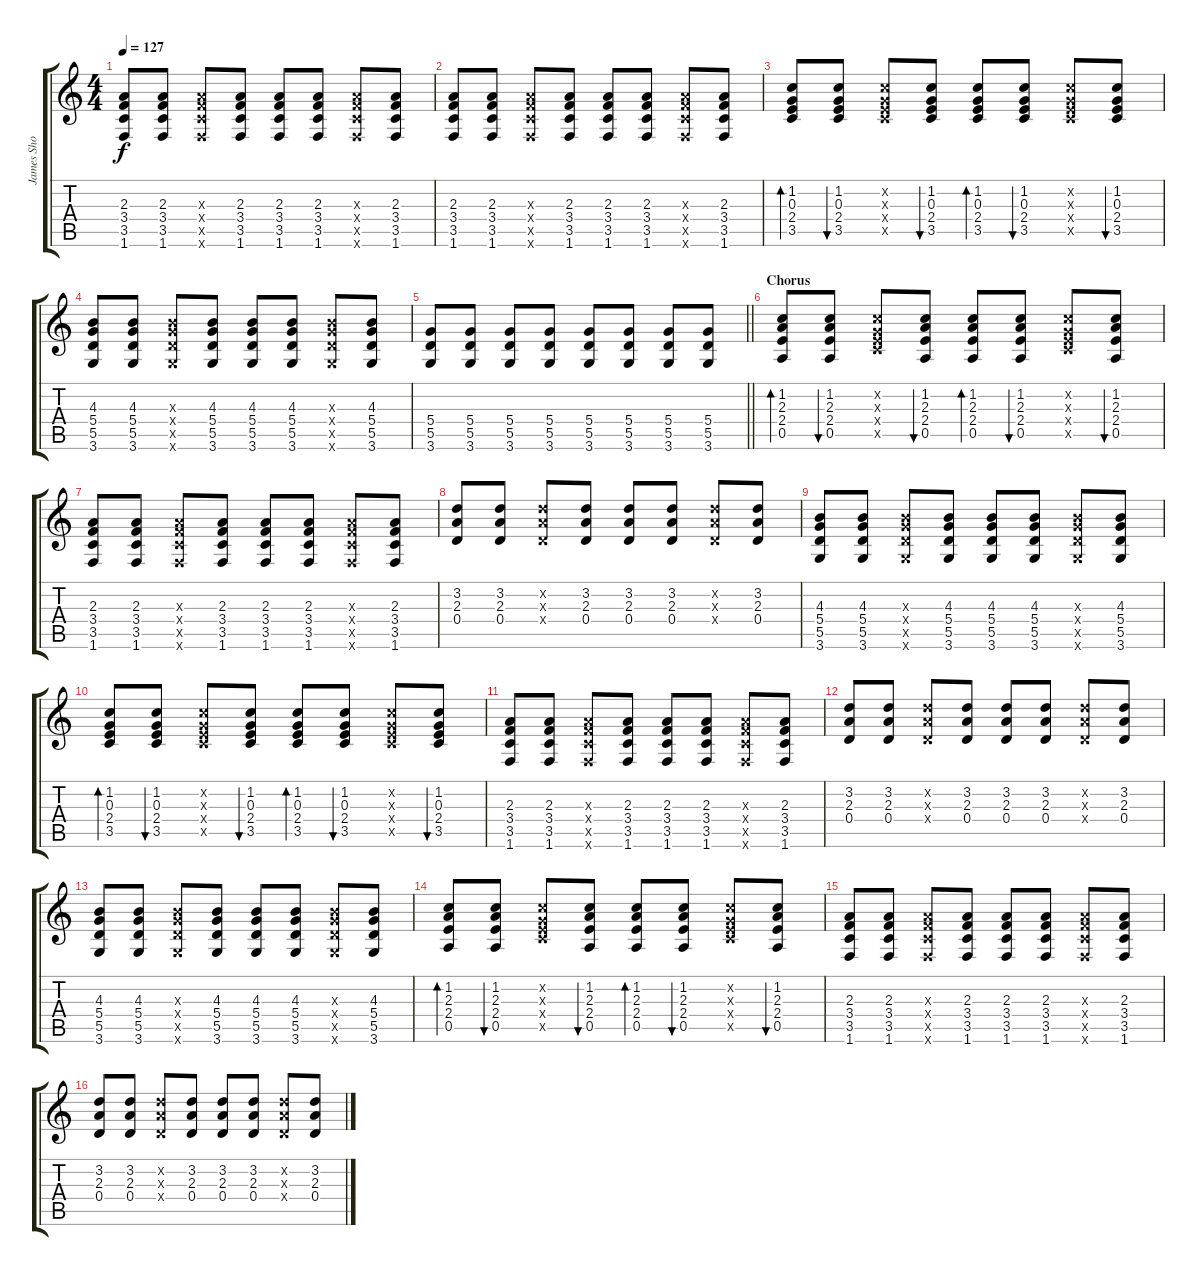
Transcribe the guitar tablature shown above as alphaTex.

\track ("James Sho" "James Sho") {instrument acousticguitarsteel}
\staff {score tabs}
\tuning (E4 B3 G3 D3 A2 E2) {hide}
\ts (4 4)
\tempo 127
\clef g2
\ks c
(2.3 3.4 3.5 1.6).8{dy f} (2.3 3.4 3.5 1.6).8 (2.3{x} 3.4{x} 3.5{x} 1.6{x}).8 (2.3 3.4 3.5 1.6).8 (2.3 3.4 3.5 1.6).8 (2.3 3.4 3.5 1.6).8 (2.3{x} 3.4{x} 3.5{x} 1.6{x}).8 (2.3 3.4 3.5 1.6).8 |
(2.3 3.4 3.5 1.6).8 (2.3 3.4 3.5 1.6).8 (2.3{x} 3.4{x} 3.5{x} 1.6{x}).8 (2.3 3.4 3.5 1.6).8 (2.3 3.4 3.5 1.6).8 (2.3 3.4 3.5 1.6).8 (2.3{x} 3.4{x} 3.5{x} 1.6{x}).8 (2.3 3.4 3.5 1.6).8 |
(1.2 0.3 2.4 3.5).8{bd 60} (1.2 0.3 2.4 3.5).8{bu 60} (1.2{x} 0.3{x} 2.4{x} 3.5{x}).8 (1.2 0.3 2.4 3.5).8{bu 60} (1.2 0.3 2.4 3.5).8{bd 60} (1.2 0.3 2.4 3.5).8{bu 60} (1.2{x} 0.3{x} 2.4{x} 3.5{x}).8 (1.2 0.3 2.4 3.5).8{bu 60} |
(4.3 5.4 5.5 3.6).8 (4.3 5.4 5.5 3.6).8 (4.3{x} 5.4{x} 5.5{x} 3.6{x}).8 (4.3 5.4 5.5 3.6).8 (4.3 5.4 5.5 3.6).8 (4.3 5.4 5.5 3.6).8 (4.3{x} 5.4{x} 5.5{x} 3.6{x}).8 (4.3 5.4 5.5 3.6).8 |
\barLineRight lightlight
(5.4 5.5 3.6).8 (5.4 5.5 3.6).8 (5.4 5.5 3.6).8 (5.4 5.5 3.6).8 (5.4 5.5 3.6).8 (5.4 5.5 3.6).8 (5.4 5.5 3.6).8 (5.4 5.5 3.6).8 |
\section ("" "Chorus")
(1.2 2.3 2.4 0.5).8{bd 60} (1.2 2.3 2.4 0.5).8{bu 60} (1.2{x} 0.3{x} 2.4{x} 3.5{x}).8 (1.2 2.3 2.4 0.5).8{bu 60} (1.2 2.3 2.4 0.5).8{bd 60} (1.2 2.3 2.4 0.5).8{bu 60} (1.2{x} 0.3{x} 2.4{x} 3.5{x}).8 (1.2 2.3 2.4 0.5).8{bu 60} |
(2.3 3.4 3.5 1.6).8 (2.3 3.4 3.5 1.6).8 (2.3{x} 3.4{x} 3.5{x} 1.6{x}).8 (2.3 3.4 3.5 1.6).8 (2.3 3.4 3.5 1.6).8 (2.3 3.4 3.5 1.6).8 (2.3{x} 3.4{x} 3.5{x} 1.6{x}).8 (2.3 3.4 3.5 1.6).8 |
(3.2 2.3 0.4).8 (3.2 2.3 0.4).8 (3.2{x} 2.3{x} 0.4{x}).8 (3.2 2.3 0.4).8 (3.2 2.3 0.4).8 (3.2 2.3 0.4).8 (3.2{x} 2.3{x} 0.4{x}).8 (3.2 2.3 0.4).8 |
(4.3 5.4 5.5 3.6).8 (4.3 5.4 5.5 3.6).8 (4.3{x} 5.4{x} 5.5{x} 3.6{x}).8 (4.3 5.4 5.5 3.6).8 (4.3 5.4 5.5 3.6).8 (4.3 5.4 5.5 3.6).8 (4.3{x} 5.4{x} 5.5{x} 3.6{x}).8 (4.3 5.4 5.5 3.6).8 |
(1.2 0.3 2.4 3.5).8{bd 60} (1.2 0.3 2.4 3.5).8{bu 60} (1.2{x} 0.3{x} 2.4{x} 3.5{x}).8 (1.2 0.3 2.4 3.5).8{bu 60} (1.2 0.3 2.4 3.5).8{bd 60} (1.2 0.3 2.4 3.5).8{bu 60} (1.2{x} 0.3{x} 2.4{x} 3.5{x}).8 (1.2 0.3 2.4 3.5).8{bu 60} |
(2.3 3.4 3.5 1.6).8 (2.3 3.4 3.5 1.6).8 (2.3{x} 3.4{x} 3.5{x} 1.6{x}).8 (2.3 3.4 3.5 1.6).8 (2.3 3.4 3.5 1.6).8 (2.3 3.4 3.5 1.6).8 (2.3{x} 3.4{x} 3.5{x} 1.6{x}).8 (2.3 3.4 3.5 1.6).8 |
(3.2 2.3 0.4).8 (3.2 2.3 0.4).8 (3.2{x} 2.3{x} 0.4{x}).8 (3.2 2.3 0.4).8 (3.2 2.3 0.4).8 (3.2 2.3 0.4).8 (3.2{x} 2.3{x} 0.4{x}).8 (3.2 2.3 0.4).8 |
(4.3 5.4 5.5 3.6).8 (4.3 5.4 5.5 3.6).8 (4.3{x} 5.4{x} 5.5{x} 3.6{x}).8 (4.3 5.4 5.5 3.6).8 (4.3 5.4 5.5 3.6).8 (4.3 5.4 5.5 3.6).8 (4.3{x} 5.4{x} 5.5{x} 3.6{x}).8 (4.3 5.4 5.5 3.6).8 |
(1.2 2.3 2.4 0.5).8{bd 60} (1.2 2.3 2.4 0.5).8{bu 60} (1.2{x} 0.3{x} 2.4{x} 3.5{x}).8 (1.2 2.3 2.4 0.5).8{bu 60} (1.2 2.3 2.4 0.5).8{bd 60} (1.2 2.3 2.4 0.5).8{bu 60} (1.2{x} 0.3{x} 2.4{x} 3.5{x}).8 (1.2 2.3 2.4 0.5).8{bu 60} |
(2.3 3.4 3.5 1.6).8 (2.3 3.4 3.5 1.6).8 (2.3{x} 3.4{x} 3.5{x} 1.6{x}).8 (2.3 3.4 3.5 1.6).8 (2.3 3.4 3.5 1.6).8 (2.3 3.4 3.5 1.6).8 (2.3{x} 3.4{x} 3.5{x} 1.6{x}).8 (2.3 3.4 3.5 1.6).8 |
(3.2 2.3 0.4).8 (3.2 2.3 0.4).8 (3.2{x} 2.3{x} 0.4{x}).8 (3.2 2.3 0.4).8 (3.2 2.3 0.4).8 (3.2 2.3 0.4).8 (3.2{x} 2.3{x} 0.4{x}).8 (3.2 2.3 0.4).8
